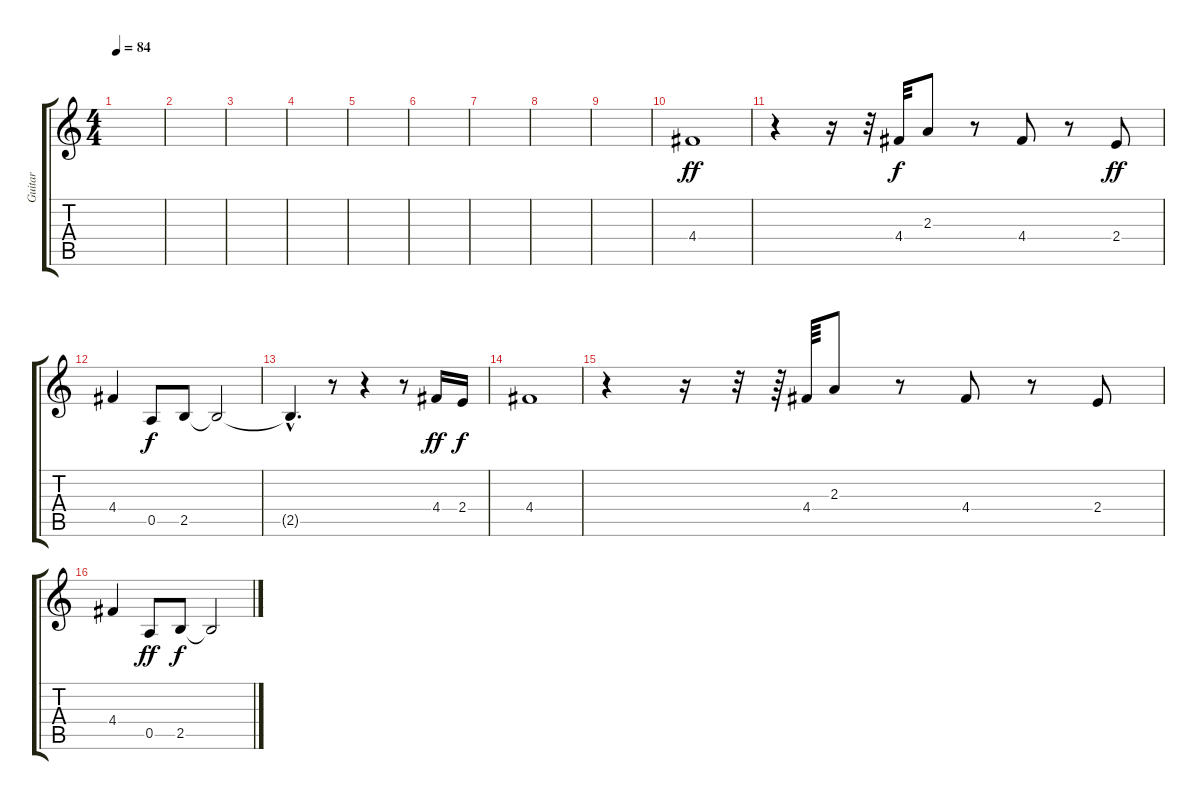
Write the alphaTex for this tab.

\track ("Guitar" "Guitar") {instrument electricguitarjazz}
\staff {score tabs}
\tuning (E4 B3 G3 D3 A2 E2) {hide}
\ts (4 4)
\tempo 84
\clef g2
\ks c
|
|
|
|
|
|
|
|
|
4.4.1{dy ff} |
r.4 r.16 r.32 4.4.32{dy f} 2.3.8 r.8 4.4.8 r.8 2.4.8{dy ff} |
4.4.4 0.5.8{dy f} 2.5.8 2.5{t}.2 |
2.5{hac t}.4{d} r.8 r.4 r.8 4.4.16{dy ff} 2.4.16{dy f} |
4.4.1 |
r.4 r.16 r.32 r.64 4.4.64 2.3.8 r.8 4.4.8 r.8 2.4.8 |
4.4.4 0.5.8{dy ff} 2.5.8{dy f} 2.5{t}.2
